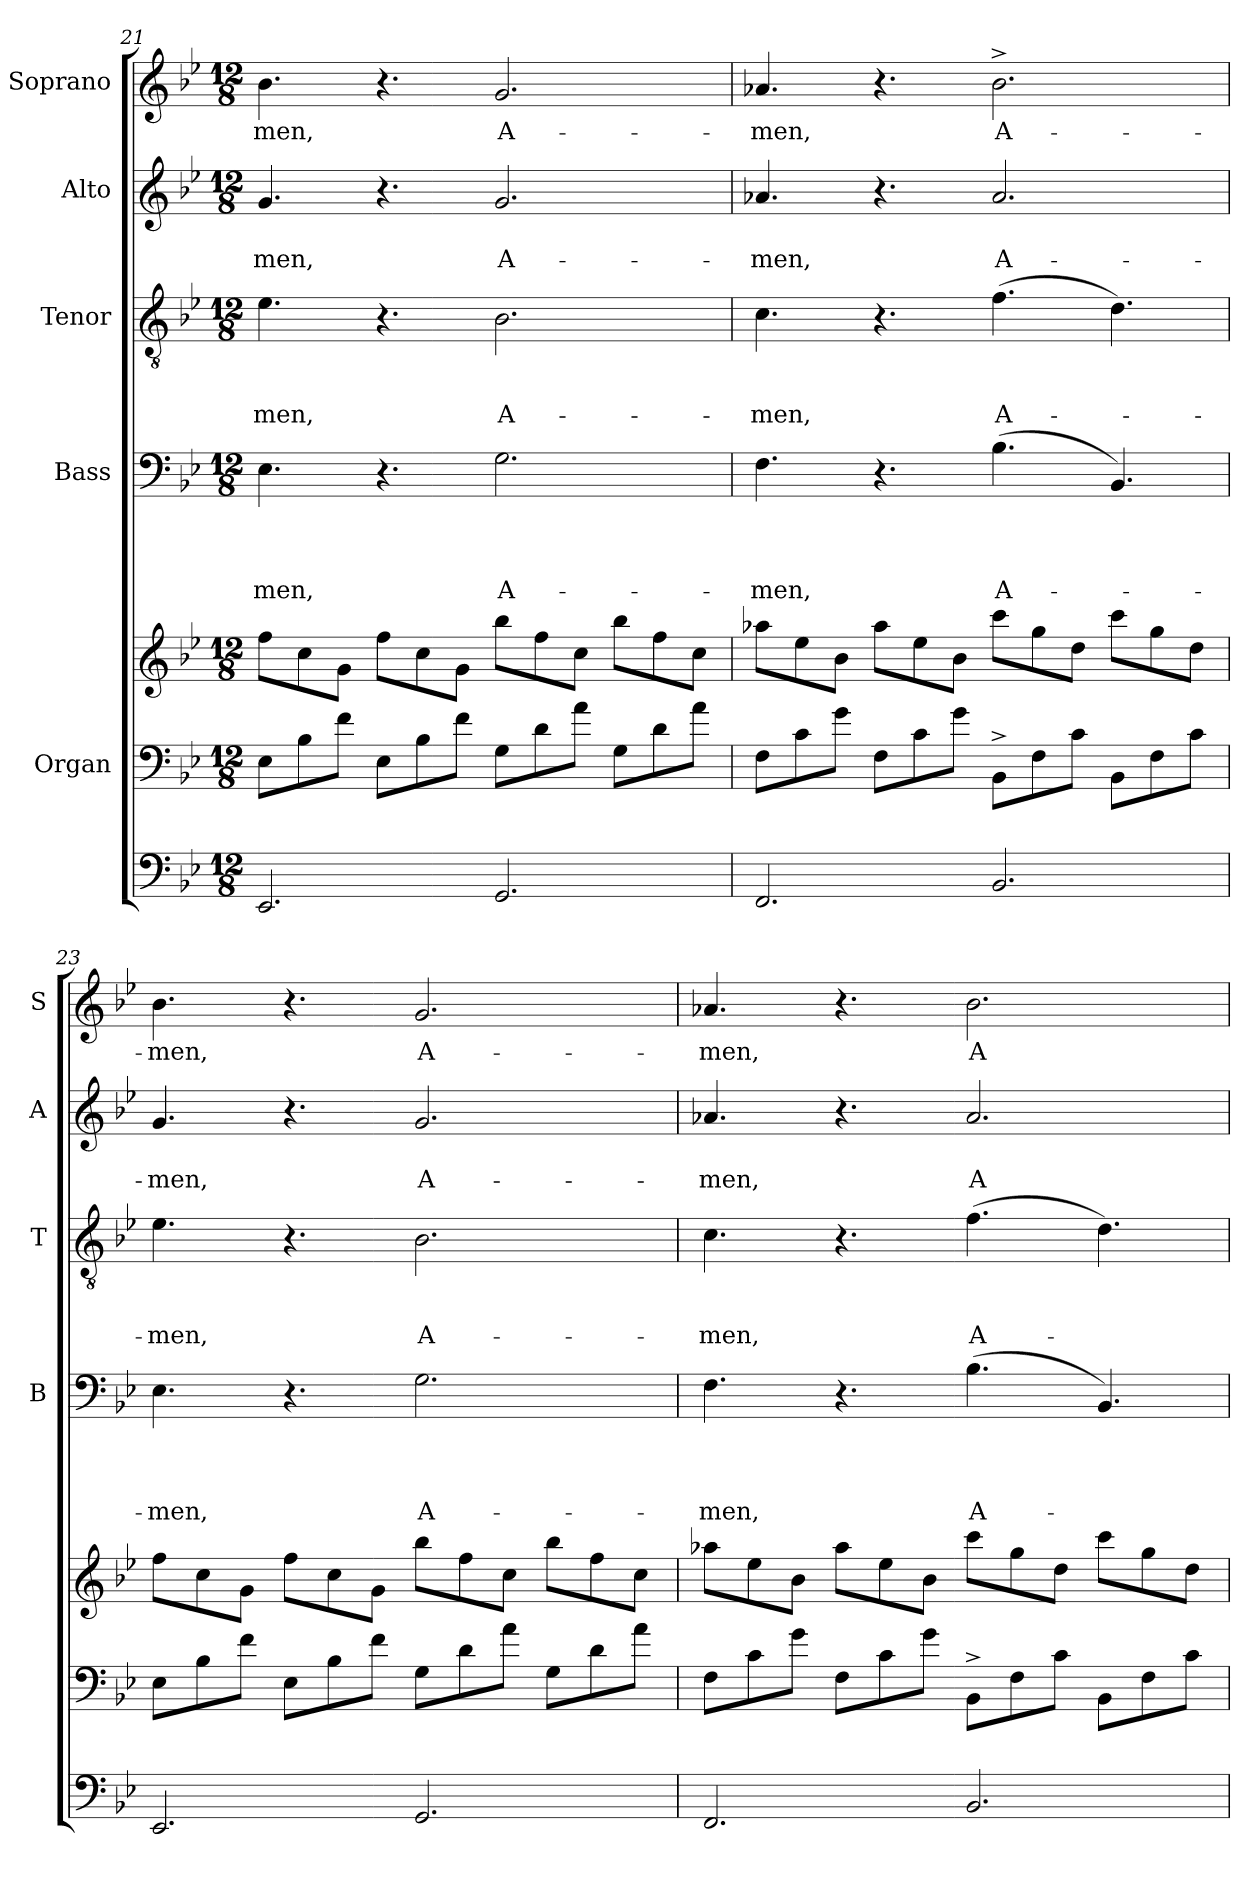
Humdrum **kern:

**kern	**kern	**kern	**kern	**text	**text	**text	**text	**kern	**text	**text	**text	**kern	**text	**text	**kern	**text
*part6	*part5	*part5	*part4	*part4	*part4	*part4	*part4	*part3	*part3	*part3	*part3	*part2	*part2	*part2	*part1	*part1
*staff7	*staff6	*staff5	*staff4	*staff4	*staff4	*staff4	*staff4	*staff3	*staff3	*staff3	*staff3	*staff2	*staff2	*staff2	*staff1	*staff1
*	*I"Organ	*	*I"Bass	*	*	*	*	*I"Tenor	*	*	*	*I"Alto	*	*	*I"Soprano	*
*	*	*	*I'B	*	*	*	*	*I'T	*	*	*	*I'A	*	*	*I'S	*
*clefF4	*clefF4	*clefG2	*clefF4	*	*	*	*	*clefGv2	*	*	*	*clefG2	*	*	*clefG2	*
*k[b-e-]	*k[b-e-]	*k[b-e-]	*k[b-e-]	*	*	*	*	*k[b-e-]	*	*	*	*k[b-e-]	*	*	*k[b-e-]	*
*B-:	*B-:	*B-:	*B-:	*	*	*	*	*B-:	*	*	*	*B-:	*	*	*B-:	*
*M12/8	*M12/8	*M12/8	*M12/8	*	*	*	*	*M12/8	*	*	*	*M12/8	*	*	*M12/8	*
=21	=21	=21	=21	=21	=21	=21	=21	=21	=21	=21	=21	=21	=21	=21	=21	=21
!	!	!	!	!	!	!	!LO:LY:b	!	!	!	!LO:LY:b	!	!	!LO:LY:b	!	!LO:LY:b
2.EE-/	8E-\L	8ff\L	4.E-\	.	.	.	-men,	4.e-\	.	.	-men,	4.g/	.	-men,	4.b-\	-men,
.	8B-\	8cc\	.	.	.	.	.	.	.	.	.	.	.	.	.	.
.	8f\J	8g\J	.	.	.	.	.	.	.	.	.	.	.	.	.	.
.	8E-\L	8ff\L	4.r	.	.	.	.	4.r	.	.	.	4.r	.	.	4.r	.
.	8B-\	8cc\	.	.	.	.	.	.	.	.	.	.	.	.	.	.
.	8f\J	8g\J	.	.	.	.	.	.	.	.	.	.	.	.	.	.
!	!	!	!	!	!	!	!LO:LY:b	!	!	!	!LO:LY:b	!	!	!LO:LY:b	!	!LO:LY:b
2.GG/	8G\L	8bb-\L	2.G\	.	.	.	A-	2.B-\	.	.	A-	2.g/	.	A-	2.g/	A-
.	8d\	8ff\	.	.	.	.	.	.	.	.	.	.	.	.	.	.
.	8a\J	8cc\J	.	.	.	.	.	.	.	.	.	.	.	.	.	.
.	8G\L	8bb-\L	.	.	.	.	.	.	.	.	.	.	.	.	.	.
.	8d\	8ff\	.	.	.	.	.	.	.	.	.	.	.	.	.	.
.	8a\J	8cc\J	.	.	.	.	.	.	.	.	.	.	.	.	.	.
!!LO:PB:g=z
=22	=22	=22	=22	=22	=22	=22	=22	=22	=22	=22	=22	=22	=22	=22	=22	=22
!	!	!	!	!	!	!	!LO:LY:b	!	!	!	!LO:LY:b	!	!	!LO:LY:b	!	!LO:LY:b
2.FF/	8F\L	8aa-X\L	4.F\	.	.	.	-men,	4.c\	.	.	-men,	4.a-X/	.	-men,	4.a-X/	-men,
.	8c\	8ee-\	.	.	.	.	.	.	.	.	.	.	.	.	.	.
.	8g\J	8b-\J	.	.	.	.	.	.	.	.	.	.	.	.	.	.
.	8F\L	8aa-\L	4.r	.	.	.	.	4.r	.	.	.	4.r	.	.	4.r	.
.	8c\	8ee-\	.	.	.	.	.	.	.	.	.	.	.	.	.	.
.	8g\J	8b-\J	.	.	.	.	.	.	.	.	.	.	.	.	.	.
!	!	!	!	!	!	!	!LO:LY:b	!	!	!	!LO:LY:b	!	!	!LO:LY:b	!	!LO:LY:b
2.BB-/	8BB-^>\L	8ccc\L	(>4.B-\	.	.	.	A-	(>4.f\	.	.	A-	2.a-/	.	A-	2.b-^>\	A-
.	8F\	8gg\	.	.	.	.	.	.	.	.	.	.	.	.	.	.
.	8c\J	8dd\J	.	.	.	.	.	.	.	.	.	.	.	.	.	.
.	8BB-\L	8ccc\L	4.BB-/)	.	.	.	.	4.d\)	.	.	.	.	.	.	.	.
.	8F\	8gg\	.	.	.	.	.	.	.	.	.	.	.	.	.	.
.	8c\J	8dd\J	.	.	.	.	.	.	.	.	.	.	.	.	.	.
=23	=23	=23	=23	=23	=23	=23	=23	=23	=23	=23	=23	=23	=23	=23	=23	=23
!	!	!	!	!	!	!	!LO:LY:b	!	!	!	!LO:LY:b	!	!	!LO:LY:b	!	!LO:LY:b
2.EE-/	8E-\L	8ff\L	4.E-\	.	.	.	-men,	4.e-\	.	.	-men,	4.g/	.	-men,	4.b-\	-men,
.	8B-\	8cc\	.	.	.	.	.	.	.	.	.	.	.	.	.	.
.	8f\J	8g\J	.	.	.	.	.	.	.	.	.	.	.	.	.	.
.	8E-\L	8ff\L	4.r	.	.	.	.	4.r	.	.	.	4.r	.	.	4.r	.
.	8B-\	8cc\	.	.	.	.	.	.	.	.	.	.	.	.	.	.
.	8f\J	8g\J	.	.	.	.	.	.	.	.	.	.	.	.	.	.
!	!	!	!	!	!	!	!LO:LY:b	!	!	!	!LO:LY:b	!	!	!LO:LY:b	!	!LO:LY:b
2.GG/	8G\L	8bb-\L	2.G\	.	.	.	A-	2.B-\	.	.	A-	2.g/	.	A-	2.g/	A-
.	8d\	8ff\	.	.	.	.	.	.	.	.	.	.	.	.	.	.
.	8a\J	8cc\J	.	.	.	.	.	.	.	.	.	.	.	.	.	.
.	8G\L	8bb-\L	.	.	.	.	.	.	.	.	.	.	.	.	.	.
.	8d\	8ff\	.	.	.	.	.	.	.	.	.	.	.	.	.	.
.	8a\J	8cc\J	.	.	.	.	.	.	.	.	.	.	.	.	.	.
=24	=24	=24	=24	=24	=24	=24	=24	=24	=24	=24	=24	=24	=24	=24	=24	=24
!	!	!	!	!	!	!	!LO:LY:b	!	!	!	!LO:LY:b	!	!	!LO:LY:b	!	!LO:LY:b
2.FF/	8F\L	8aa-X\L	4.F\	.	.	.	-men,	4.c\	.	.	-men,	4.a-X/	.	-men,	4.a-X/	-men,
.	8c\	8ee-\	.	.	.	.	.	.	.	.	.	.	.	.	.	.
.	8g\J	8b-\J	.	.	.	.	.	.	.	.	.	.	.	.	.	.
.	8F\L	8aa-\L	4.r	.	.	.	.	4.r	.	.	.	4.r	.	.	4.r	.
.	8c\	8ee-\	.	.	.	.	.	.	.	.	.	.	.	.	.	.
.	8g\J	8b-\J	.	.	.	.	.	.	.	.	.	.	.	.	.	.
!	!	!	!	!	!	!	!LO:LY:b	!	!	!	!LO:LY:b	!	!	!LO:LY:b	!	!LO:LY:b
2.BB-/	8BB-^>\L	8ccc\L	(>4.B-\	.	.	.	A-	(>4.f\	.	.	A-	2.a-/	.	A-	2.b-\	A-
.	8F\	8gg\	.	.	.	.	.	.	.	.	.	.	.	.	.	.
.	8c\J	8dd\J	.	.	.	.	.	.	.	.	.	.	.	.	.	.
.	8BB-\L	8ccc\L	4.BB-/)	.	.	.	.	4.d\)	.	.	.	.	.	.	.	.
.	8F\	8gg\	.	.	.	.	.	.	.	.	.	.	.	.	.	.
.	8c\J	8dd\J	.	.	.	.	.	.	.	.	.	.	.	.	.	.
=	=	=	=	=	=	=	=	=	=	=	=	=	=	=	=	=
*-	*-	*-	*-	*-	*-	*-	*-	*-	*-	*-	*-	*-	*-	*-	*-	*-
